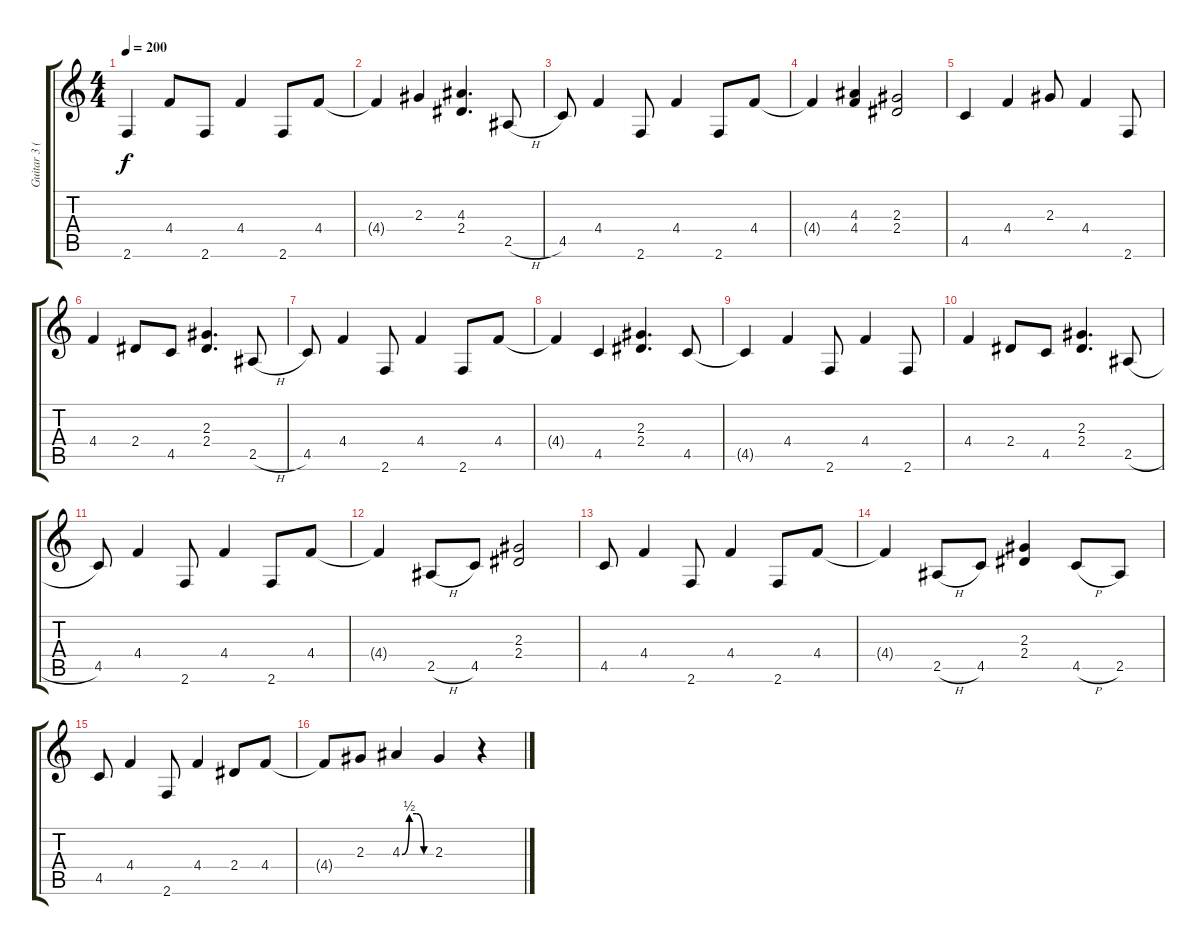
\track ("Guitar 3 (solo)" "Guitar 3 (") {instrument distortionguitar}
\staff {score tabs}
\tuning (Eb4 Bb3 Gb3 Db3 Ab2 Eb2) {hide}
\ts (4 4)
\tempo 200
\clef g2
\ks c
2.6{t}.4{dy f} 4.4.8 2.6.8 4.4.4 2.6.8 4.4.8 |
4.4{t}.4 2.3.4 (4.3 2.4).4{d} 2.5{h}.8 |
4.5.8 4.4.4 2.6.8 4.4.4 2.6.8 4.4.8 |
4.4{t}.4 (4.3 4.4).4 (2.3 2.4).2 |
4.5.4 4.4.4 2.3.8 4.4.4 2.6.8 |
4.4.4 2.4.8 4.5.8 (2.3 2.4).4{d} 2.5{h}.8 |
4.5.8 4.4.4 2.6.8 4.4.4 2.6.8 4.4.8 |
4.4{t}.4 4.5.4 (2.3 2.4).4{d} 4.5.8 |
4.5{t}.4 4.4.4 2.6.8 4.4.4 2.6.8 |
4.4.4 2.4.8 4.5.8 (2.3 2.4).4{d} 2.5{h}.8 |
4.5.8 4.4.4 2.6.8 4.4.4 2.6.8 4.4.8 |
4.4{t}.4 2.5{h}.8 4.5.8 (2.3 2.4).2 |
4.5.8 4.4.4 2.6.8 4.4.4 2.6.8 4.4.8 |
4.4{t}.4 2.5{h}.8 4.5.8 (2.3 2.4).4 4.5{h}.8 2.5.8 |
4.5.8 4.4.4 2.6.8 4.4.4 2.4.8 4.4.8 |
4.4{t}.8 2.3.8 4.3{be (custom 0 0 15 2 30 2 45 0 60 0)}.4 2.3.4 r.4
